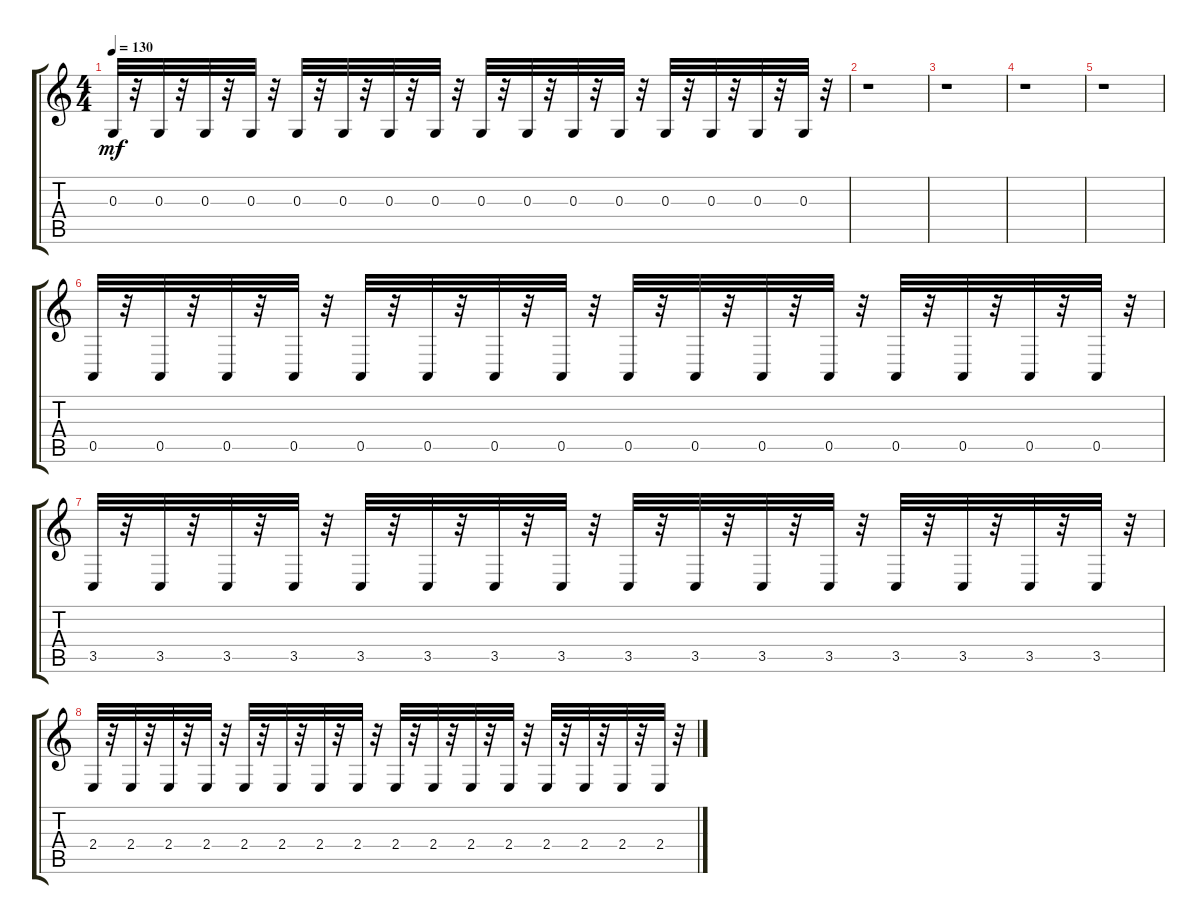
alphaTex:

\track "" {instrument lead2sawtooth}
\staff {score tabs}
\tuning (E4 B3 G3 D3 A2 E2) {hide}
\ts (4 4)
\tempo 130
\clef g2
\ks c
0.3.32{dy mf} r.32 0.3.32 r.32 0.3.32 r.32 0.3.32 r.32 0.3.32 r.32 0.3.32 r.32 0.3.32 r.32 0.3.32 r.32 0.3.32 r.32 0.3.32 r.32 0.3.32 r.32 0.3.32 r.32 0.3.32 r.32 0.3.32 r.32 0.3.32 r.32 0.3.32 r.32 |
r.1 |
r.1 |
r.1 |
r.1 |
0.5.32 r.32 0.5.32 r.32 0.5.32 r.32 0.5.32 r.32 0.5.32 r.32 0.5.32 r.32 0.5.32 r.32 0.5.32 r.32 0.5.32 r.32 0.5.32 r.32 0.5.32 r.32 0.5.32 r.32 0.5.32 r.32 0.5.32 r.32 0.5.32 r.32 0.5.32 r.32 |
3.5.32 r.32 3.5.32 r.32 3.5.32 r.32 3.5.32 r.32 3.5.32 r.32 3.5.32 r.32 3.5.32 r.32 3.5.32 r.32 3.5.32 r.32 3.5.32 r.32 3.5.32 r.32 3.5.32 r.32 3.5.32 r.32 3.5.32 r.32 3.5.32 r.32 3.5.32 r.32 |
2.4.32 r.32 2.4.32 r.32 2.4.32 r.32 2.4.32 r.32 2.4.32 r.32 2.4.32 r.32 2.4.32 r.32 2.4.32 r.32 2.4.32 r.32 2.4.32 r.32 2.4.32 r.32 2.4.32 r.32 2.4.32 r.32 2.4.32 r.32 2.4.32 r.32 2.4.32 r.32
